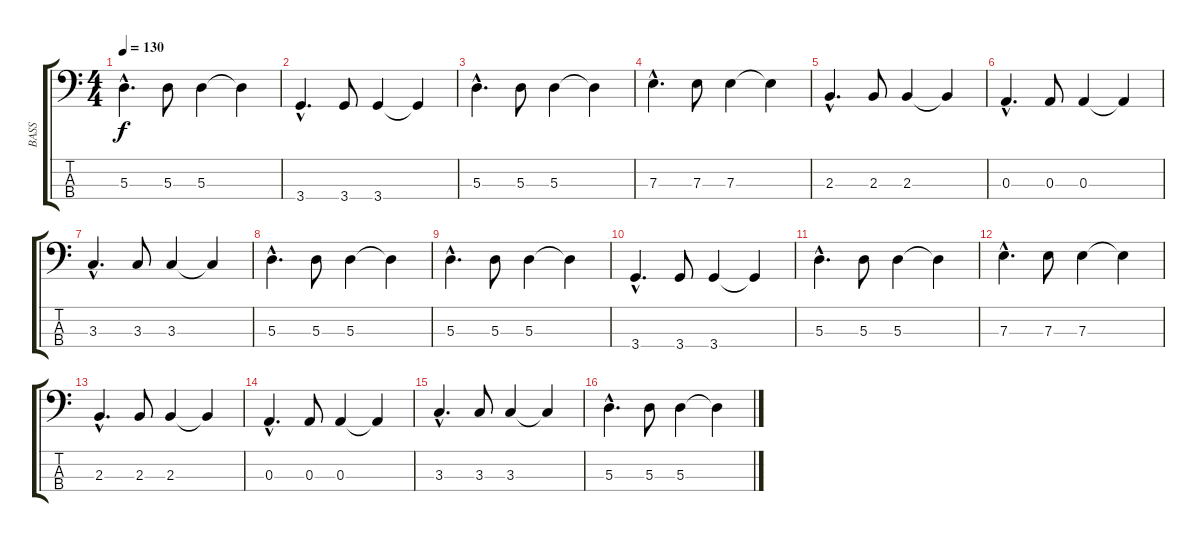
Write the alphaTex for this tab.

\track ("BASS" "BASS") {instrument electricbassfinger}
\staff {score tabs}
\tuning (G2 D2 A1 E1) {hide}
\ts (4 4)
\tempo 130
\clef f4
\ks c
5.3{hac}.4{d dy f} 5.3.8 5.3.4 5.3{t}.4 |
3.4{hac}.4{d} 3.4.8 3.4.4 3.4{t}.4 |
5.3{hac}.4{d} 5.3.8 5.3.4 5.3{t}.4 |
7.3{hac}.4{d} 7.3.8 7.3.4 7.3{t}.4 |
2.3{hac}.4{d} 2.3.8 2.3.4 2.3{t}.4 |
0.3{hac}.4{d} 0.3.8 0.3.4 0.3{t}.4 |
3.3{hac}.4{d} 3.3.8 3.3.4 3.3{t}.4 |
5.3{hac}.4{d} 5.3.8 5.3.4 5.3{t}.4 |
5.3{hac}.4{d} 5.3.8 5.3.4 5.3{t}.4 |
3.4{hac}.4{d} 3.4.8 3.4.4 3.4{t}.4 |
5.3{hac}.4{d} 5.3.8 5.3.4 5.3{t}.4 |
7.3{hac}.4{d} 7.3.8 7.3.4 7.3{t}.4 |
2.3{hac}.4{d} 2.3.8 2.3.4 2.3{t}.4 |
0.3{hac}.4{d} 0.3.8 0.3.4 0.3{t}.4 |
3.3{hac}.4{d} 3.3.8 3.3.4 3.3{t}.4 |
5.3{hac}.4{d} 5.3.8 5.3.4 5.3{t}.4
